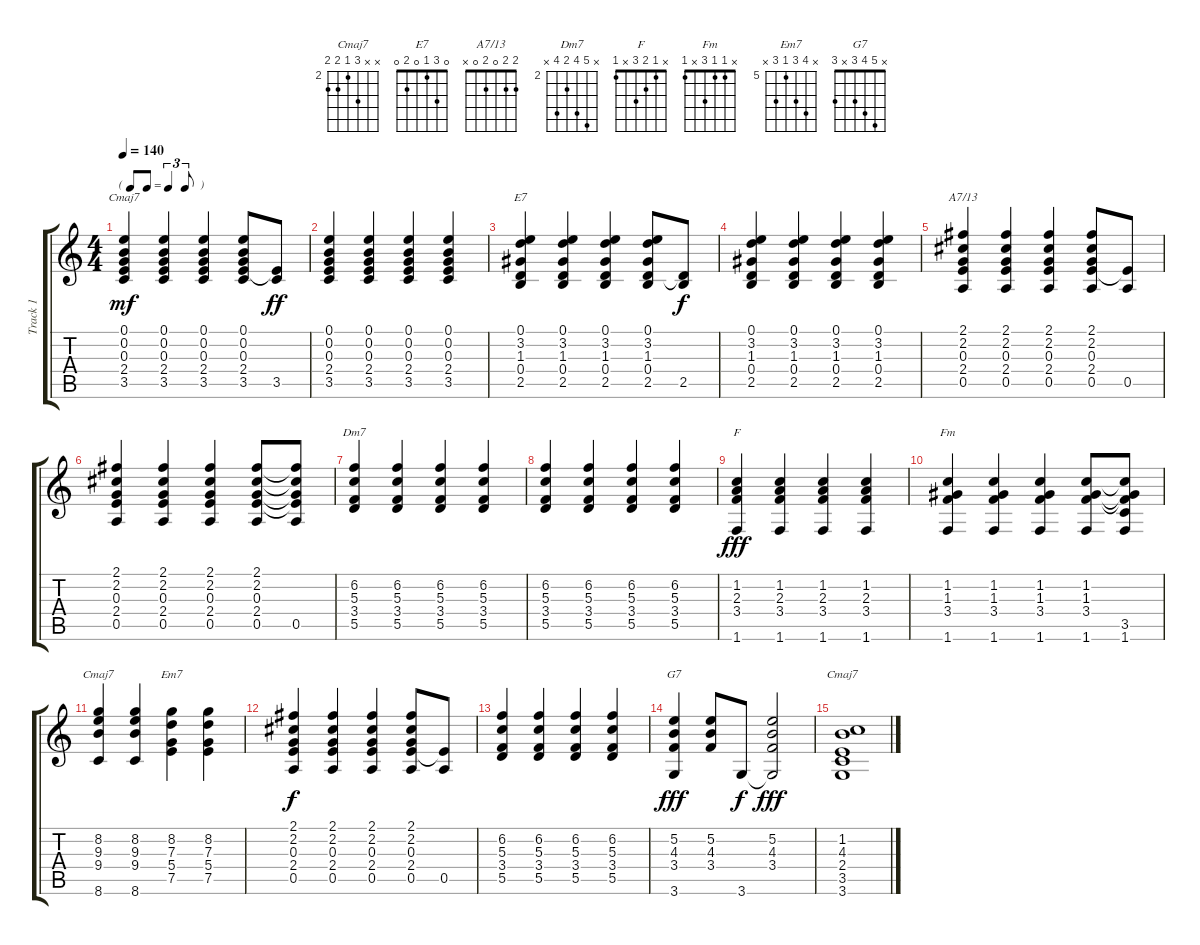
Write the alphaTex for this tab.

\track ("Track 1" "Track 1") {instrument electricguitarmuted}
\staff {score tabs}
\tuning (E4 B3 G3 D3 A2 E2) {hide}
\chord ("Cmaj7" 0 0 0 2 3 x)
\chord ("E7" 0 3 1 0 2 0)
\chord ("A7/13" 2 2 0 2 0 x)
\chord ("Dm7" x 6 5 3 5 x) {firstfret 2}
\chord ("F" x 1 2 3 x 1)
\chord ("Fm" x 1 1 3 x 1)
\chord ("Cmaj7" x 8 9 9 x 8) {firstfret 6}
\chord ("Em7" x 8 7 5 7 x) {firstfret 5}
\chord ("G7" x 5 4 3 x 3)
\chord ("Cmaj7" x x 4 2 3 3) {firstfret 2}
\ts (4 4)
\tf triplet8th
\tempo 140
\clef g2
\ks c
(0.1 0.2 0.3 2.4 3.5).4{ch "Cmaj7" dy mf} (0.1 0.2 0.3 2.4 3.5).4 (0.1 0.2 0.3 2.4 3.5).4 (0.1 0.2 0.3 2.4 3.5).8 (2.4{t} 3.5).8{dy ff} |
(0.1 0.2 0.3 2.4 3.5).4 (0.1 0.2 0.3 2.4 3.5).4 (0.1 0.2 0.3 2.4 3.5).4 (0.1 0.2 0.3 2.4 3.5).4 |
(0.1 3.2 1.3 0.4 2.5).4{ch "E7"} (0.1 3.2 1.3 0.4 2.5).4 (0.1 3.2 1.3 0.4 2.5).4 (0.1 3.2 1.3 0.4 2.5).8 (0.4{t} 2.5).8{dy f} |
(0.1 3.2 1.3 0.4 2.5).4 (0.1 3.2 1.3 0.4 2.5).4 (0.1 3.2 1.3 0.4 2.5).4 (0.1 3.2 1.3 0.4 2.5).4 |
(2.1 2.2 0.3 2.4 0.5).4{ch "A7/13"} (2.1 2.2 0.3 2.4 0.5).4 (2.1 2.2 0.3 2.4 0.5).4 (2.1 2.2 0.3 2.4 0.5).8 (2.4{t} 0.5).8 |
(2.1 2.2 0.3 2.4 0.5).4 (2.1 2.2 0.3 2.4 0.5).4 (2.1 2.2 0.3 2.4 0.5).4 (2.1 2.2 0.3 2.4 0.5).8 (2.1{t} 2.2{t} 0.3{t} 2.4{t} 0.5).8 |
(6.2 5.3 3.4 5.5).4{ch "Dm7"} (6.2 5.3 3.4 5.5).4 (6.2 5.3 3.4 5.5).4 (6.2 5.3 3.4 5.5).4 |
(6.2 5.3 3.4 5.5).4 (6.2 5.3 3.4 5.5).4 (6.2 5.3 3.4 5.5).4 (6.2 5.3 3.4 5.5).4 |
(1.2 2.3 3.4 1.6).4{ch "F" dy fff} (1.2 2.3 3.4 1.6).4 (1.2 2.3 3.4 1.6).4 (1.2 2.3 3.4 1.6).4 |
(1.2 1.3 3.4 1.6).4{ch "Fm"} (1.2 1.3 3.4 1.6).4 (1.2 1.3 3.4 1.6).4 (1.2 1.3 3.4 1.6).8 (1.2{t} 1.3{t} 3.4{t} 3.5 1.6).8 |
(8.2 9.3 9.4 8.6).4{ch "Cmaj7"} (8.2 9.3 9.4 8.6).4 (8.2 7.3 5.4 7.5).4{ch "Em7"} (8.2 7.3 5.4 7.5).4 |
(2.1 2.2 0.3 2.4 0.5).4{dy f} (2.1 2.2 0.3 2.4 0.5).4 (2.1 2.2 0.3 2.4 0.5).4 (2.1 2.2 0.3 2.4 0.5).8 (2.4{t} 0.5).8 |
(6.2 5.3 3.4 5.5).4 (6.2 5.3 3.4 5.5).4 (6.2 5.3 3.4 5.5).4 (6.2 5.3 3.4 5.5).4 |
(5.2 4.3 3.4 3.6).4{ch "G7" dy fff} (5.2 4.3 3.4).8 3.6.8{dy f} (5.2 4.3 3.4 3.6{t}).2{dy fff} |
(1.2 4.3 2.4 3.5 3.6).1{ch "Cmaj7"}
